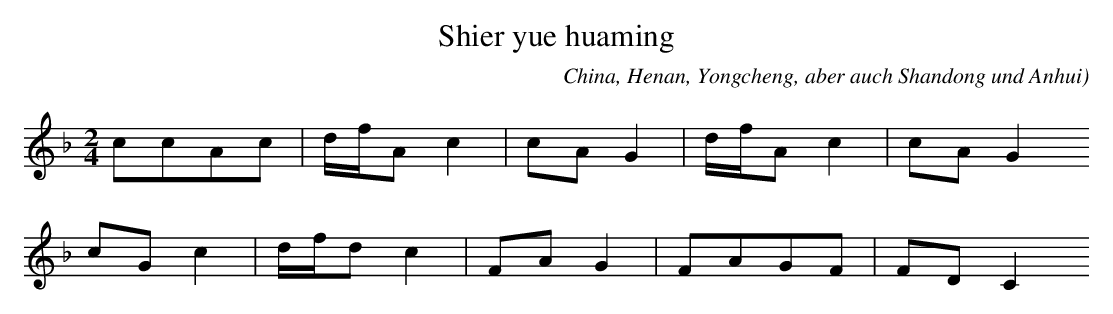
X:1
T: Shier yue huaming
O: China, Henan, Yongcheng, aber auch Shandong und Anhui)
M: 2/4
L: 1/16
K: F
c2c2A2c2 | dfA2c4 | c2A2G4 | dfA2c4 | c2A2G4
c2G2c4 | dfd2c4 | F2A2G4 | F2A2G2F2 | F2D2C4
